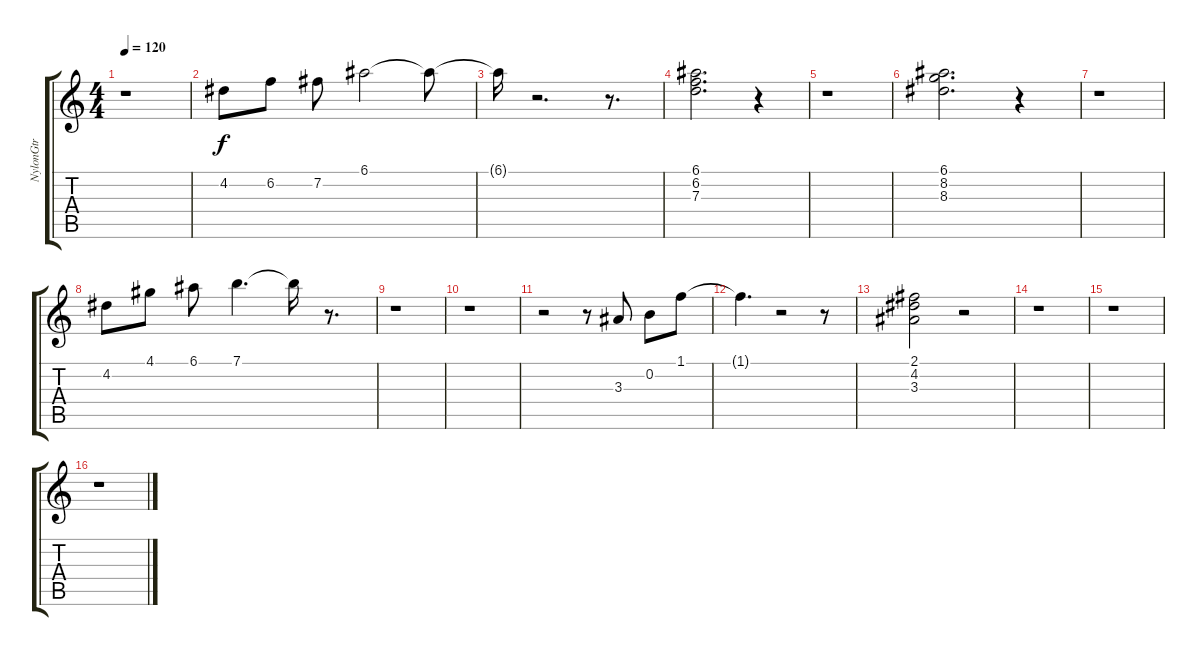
\track ("NylonGtr" "NylonGtr") {instrument acousticguitarnylon}
\staff {score tabs}
\tuning (E4 B3 G3 D3 A2 E2) {hide}
\ts (4 4)
\tempo 120
\clef g2
\ks c
r.1{dy f} |
4.2.8 6.2.8 7.2.8 6.1.2 6.1{t}.8 |
6.1{t}.16 r.2{d} r.8{d} |
(6.1 6.2 7.3).2{d} r.4 |
r.1 |
(6.1 8.2 8.3).2{d} r.4 |
r.1 |
4.2.8 4.1.8 6.1.8 7.1.4{d} 7.1{t}.16 r.8{d} |
r.1 |
r.1 |
r.2 r.8 3.3.8 0.2.8 1.1.8 |
1.1{t}.4{d} r.2 r.8 |
(2.1 4.2 3.3).2 r.2 |
r.1 |
r.1 |
r.1
